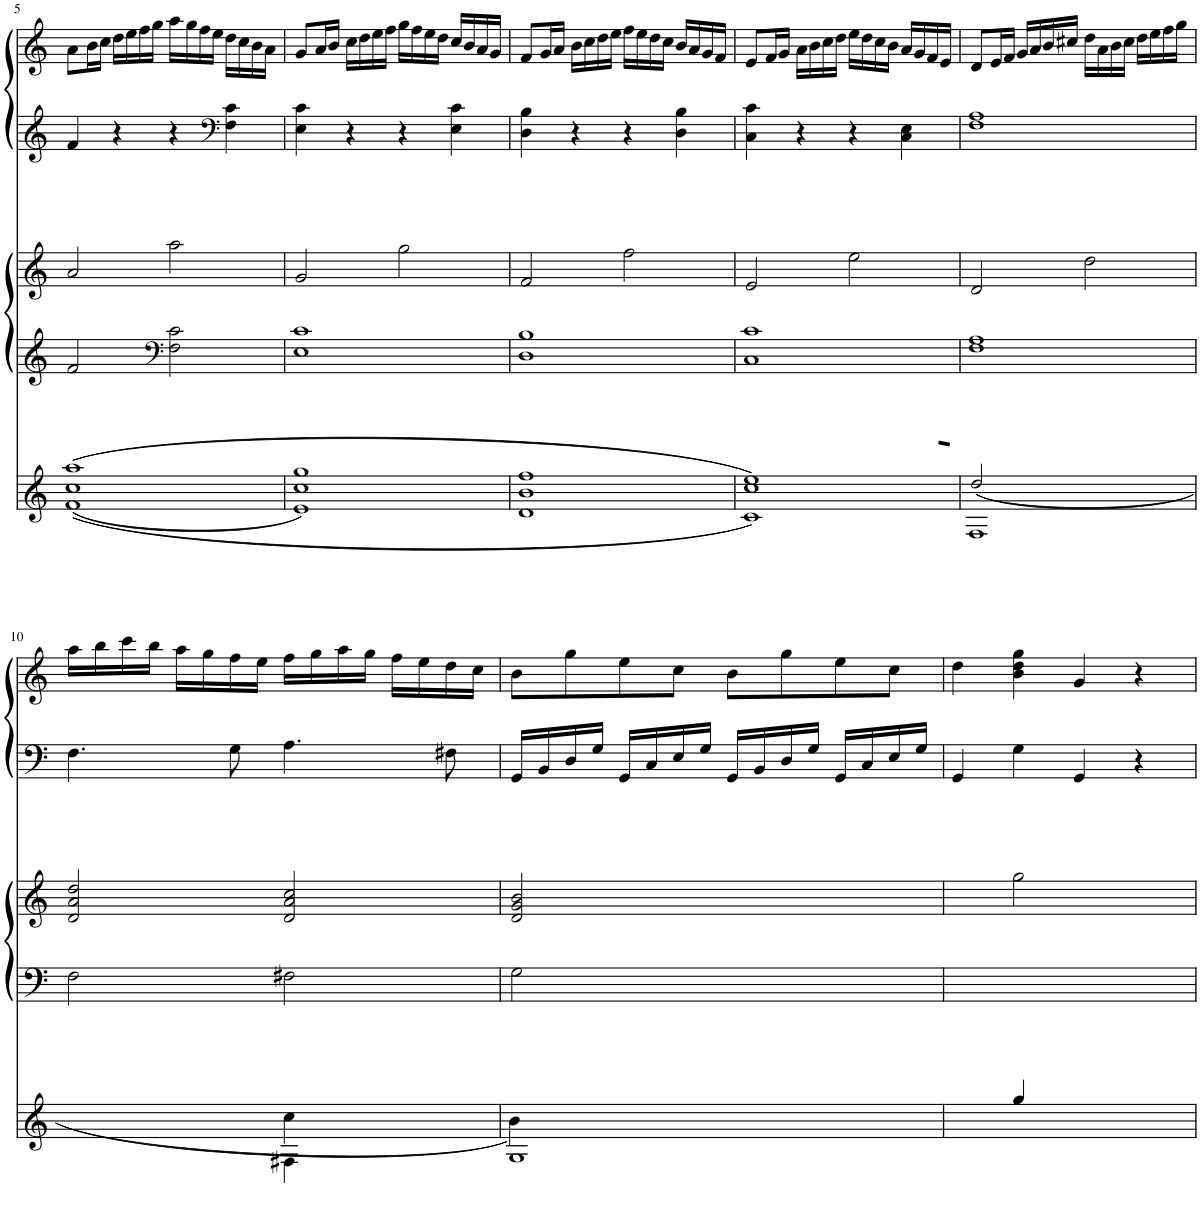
**kern	**kern	**kern	**kern	**kern
*part3	*part2	*part2	*part1	*part1
*staff5	*staff4	*staff3	*staff2	*staff1
*I"Klavier	*I"Klavier	*	*I"Klavier	*
!!LO:PB:g=z
*clefG2	*clefG2	*clefG2	*clefG2	*clefG2
*k[]	*k[]	*k[]	*k[]	*k[]
*M4/4	*M4/4	*M4/4	*M4/4	*M4/4
*met(c)	*met(c)	*met(c)	*met(c)	*met(c)
=5	=5	=5	=5	=5
(<((<1f 1cc 1aa	2f/	2a/	4f/	8a\L
.	.	.	.	16b\L
.	.	.	.	16cc\JJ
.	.	.	4r	16dd\LL
.	.	.	.	16ee\
.	.	.	.	16ff\
.	.	.	.	16gg\JJ
*	*clefF4	*	*	*
.	2F\ 2c\	2aa\	4r	16aa\LL
.	.	.	.	16gg\
.	.	.	.	16ff\
.	.	.	.	16ee\JJ
*	*	*	*clefF4	*
.	.	.	4F\ 4c\	16dd\LL
.	.	.	.	16cc\
.	.	.	.	16b\
.	.	.	.	16a\JJ
=6	=6	=6	=6	=6
1e 1cc 1gg)	1E 1c	2g/	4E\ 4c\	8g/L
.	.	.	.	16a/L
.	.	.	.	16b/JJ
.	.	.	4r	16cc\LL
.	.	.	.	16dd\
.	.	.	.	16ee\
.	.	.	.	16ff\JJ
.	.	2gg\	4r	16gg\LL
.	.	.	.	16ff\
.	.	.	.	16ee\
.	.	.	.	16dd\JJ
.	.	.	4E\ 4c\	16cc/LL
.	.	.	.	16b/
.	.	.	.	16a/
.	.	.	.	16g/JJ
=7	=7	=7	=7	=7
1d 1b 1ff	1D 1B	2f/	4D\ 4B\	8f/L
.	.	.	.	16g/L
.	.	.	.	16a/JJ
.	.	.	4r	16b\LL
.	.	.	.	16cc\
.	.	.	.	16dd\
.	.	.	.	16ee\JJ
.	.	2ff\	4r	16ff\LL
.	.	.	.	16ee\
.	.	.	.	16dd\
.	.	.	.	16cc\JJ
.	.	.	4D\ 4B\	16b/LL
.	.	.	.	16a/
.	.	.	.	16g/
.	.	.	.	16f/JJ
=8	=8	=8	=8	=8
1c 1cc 1ee))	1C 1c	2e/	4C\ 4c\	8e/L
.	.	.	.	16f/L
.	.	.	.	16g/JJ
.	.	.	4r	16a\LL
.	.	.	.	16b\
.	.	.	.	16cc\
.	.	.	.	16dd\JJ
.	.	2ee\	4r	16ee\LL
.	.	.	.	16dd\
.	.	.	.	16cc\
.	.	.	.	16b\JJ
.	.	.	4C\ 4E\	16a/LL
.	.	.	.	16g/
.	.	.	.	16f/
.	.	.	.	16e/JJ
=9	=9	=9	=9	=9
*^	*	*	*	*
(<2dd/	1F	1F 1A	2d/	1F 1A	8d/L
.	.	.	.	.	16e/L
.	.	.	.	.	16f/JJ
.	.	.	.	.	16g/LL
.	.	.	.	.	16a/
.	.	.	.	.	16b/
.	.	.	.	.	16cc#X/JJ
2ryy	.	.	2dd\	.	16dd\LL
.	.	.	.	.	16a\
.	.	.	.	.	16b\
.	.	.	.	.	16cc#\JJ
.	.	.	.	.	16dd\LL
.	.	.	.	.	16ee\
.	.	.	.	.	16ff\
.	.	.	.	.	16gg\JJ
!!LO:LB:g=z
=10	=10	=10	=10	=10	=10
2ryy	2ryy	2F\	2d/ 2a/ 2dd/	4.F\	16aa\LL
.	.	.	.	.	16bb\
.	.	.	.	.	16ccc\
.	.	.	.	.	16bb\JJ
.	.	.	.	.	16aa\LL
.	.	.	.	.	16gg\
.	.	.	.	8G\	16ff\
.	.	.	.	.	16ee\JJ
4cc\	4F#X\	2F#X\	2d/ 2a/ 2cc/	4.A\	16ff\LL
.	.	.	.	.	16gg\
.	.	.	.	.	16aa\
.	.	.	.	.	16gg\JJ
4ryy	4ryy	.	.	.	16ff\LL
.	.	.	.	.	16ee\
.	.	.	.	8F#X\	16dd\
.	.	.	.	.	16cc\JJ
=11	=11	=11	=11	=11	=11
4b\)	1G	2G\	2d/ 2g/ 2b/	16GG/LL	8b\L
.	.	.	.	16BB/	.
.	.	.	.	16D/	8gg\
.	.	.	.	16G/JJ	.
4ryy	.	.	.	16GG/LL	8ee\
.	.	.	.	16C/	.
.	.	.	.	16E/	8cc\J
.	.	.	.	16G/JJ	.
2ryy	.	2ryy	2ryy	16GG/LL	8b\L
.	.	.	.	16BB/	.
.	.	.	.	16D/	8gg\
.	.	.	.	16G/JJ	.
.	.	.	.	16GG/LL	8ee\
.	.	.	.	16C/	.
.	.	.	.	16E/	8cc\J
.	.	.	.	16G/JJ	.
*v	*v	*	*	*	*
=12	=12	=12	=12	=12
4ryy	1ryy	4ryy	4GG/	4dd\
4gg/	.	2gg\	4G\	4b\ 4dd\ 4gg\
2ryy	.	.	4GG/	4g/
.	.	4ryy	4r	4r
=	=	=	=	=
*-	*-	*-	*-	*-
